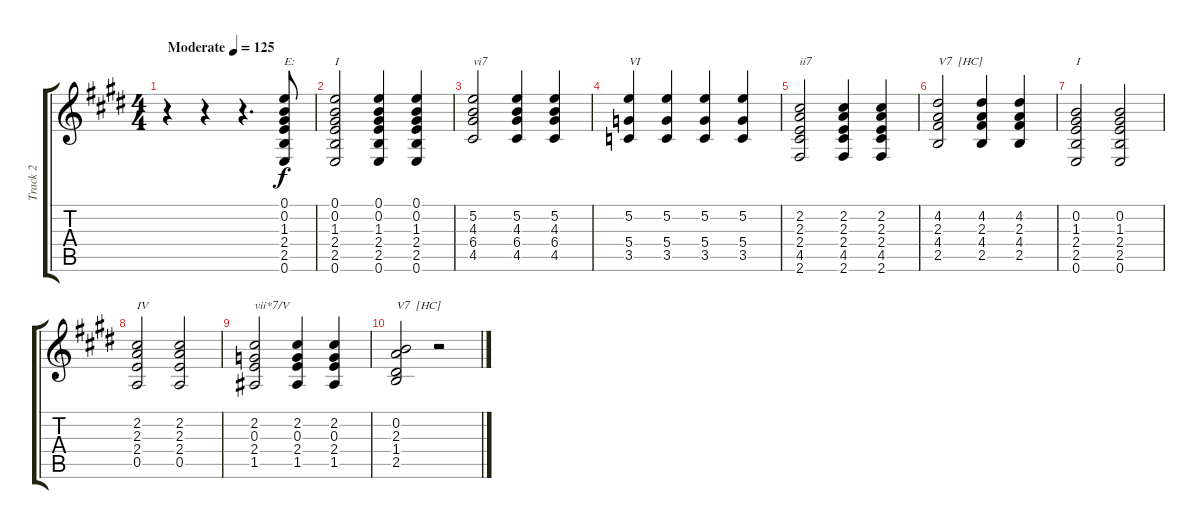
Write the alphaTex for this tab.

\track ("Track 2" "Track 2") {instrument electricguitarjazz}
\staff {score tabs}
\tuning (E4 B3 G3 D3 A2 E2) {hide}
\ts (4 4)
\tempo (125 "Moderate")
\clef g2
\ks e
r.4{dy f instrument electricguitarjazz} r.4 r.4{d} (0.1 0.2 1.3 2.4 2.5 0.6).8{txt "E: "} |
(0.1 0.2 1.3 2.4 2.5 0.6).2{txt "I"} (0.1 0.2 1.3 2.4 2.5 0.6).4 (0.1 0.2 1.3 2.4 2.5 0.6).4 |
(5.2 4.3 6.4 4.5).2{txt "vi7"} (5.2 4.3 6.4 4.5).4 (5.2 4.3 6.4 4.5).4 |
(5.2 5.4 3.5).4{txt "VI"} (5.2 5.4 3.5).4 (5.2 5.4 3.5).4 (5.2 5.4 3.5).4 |
(2.2 2.3 2.4 4.5 2.6).2{txt "ii7"} (2.2 2.3 2.4 4.5 2.6).4 (2.2 2.3 2.4 4.5 2.6).4 |
(4.2 2.3 4.4 2.5).2{txt "V7  [HC]"} (4.2 2.3 4.4 2.5).4 (4.2 2.3 4.4 2.5).4 |
(0.2 1.3 2.4 2.5 0.6).2{txt "I"} (0.2 1.3 2.4 2.5 0.6).2 |
(2.2 2.3 2.4 0.5).2{txt "IV"} (2.2 2.3 2.4 0.5).2 |
(2.2 0.3 2.4 1.5).2{txt "vii*7/V"} (2.2 0.3 2.4 1.5).4 (2.2 0.3 2.4 1.5).4 |
(0.2 2.3 1.4 2.5).2{txt "V7  [HC]"} r.2
